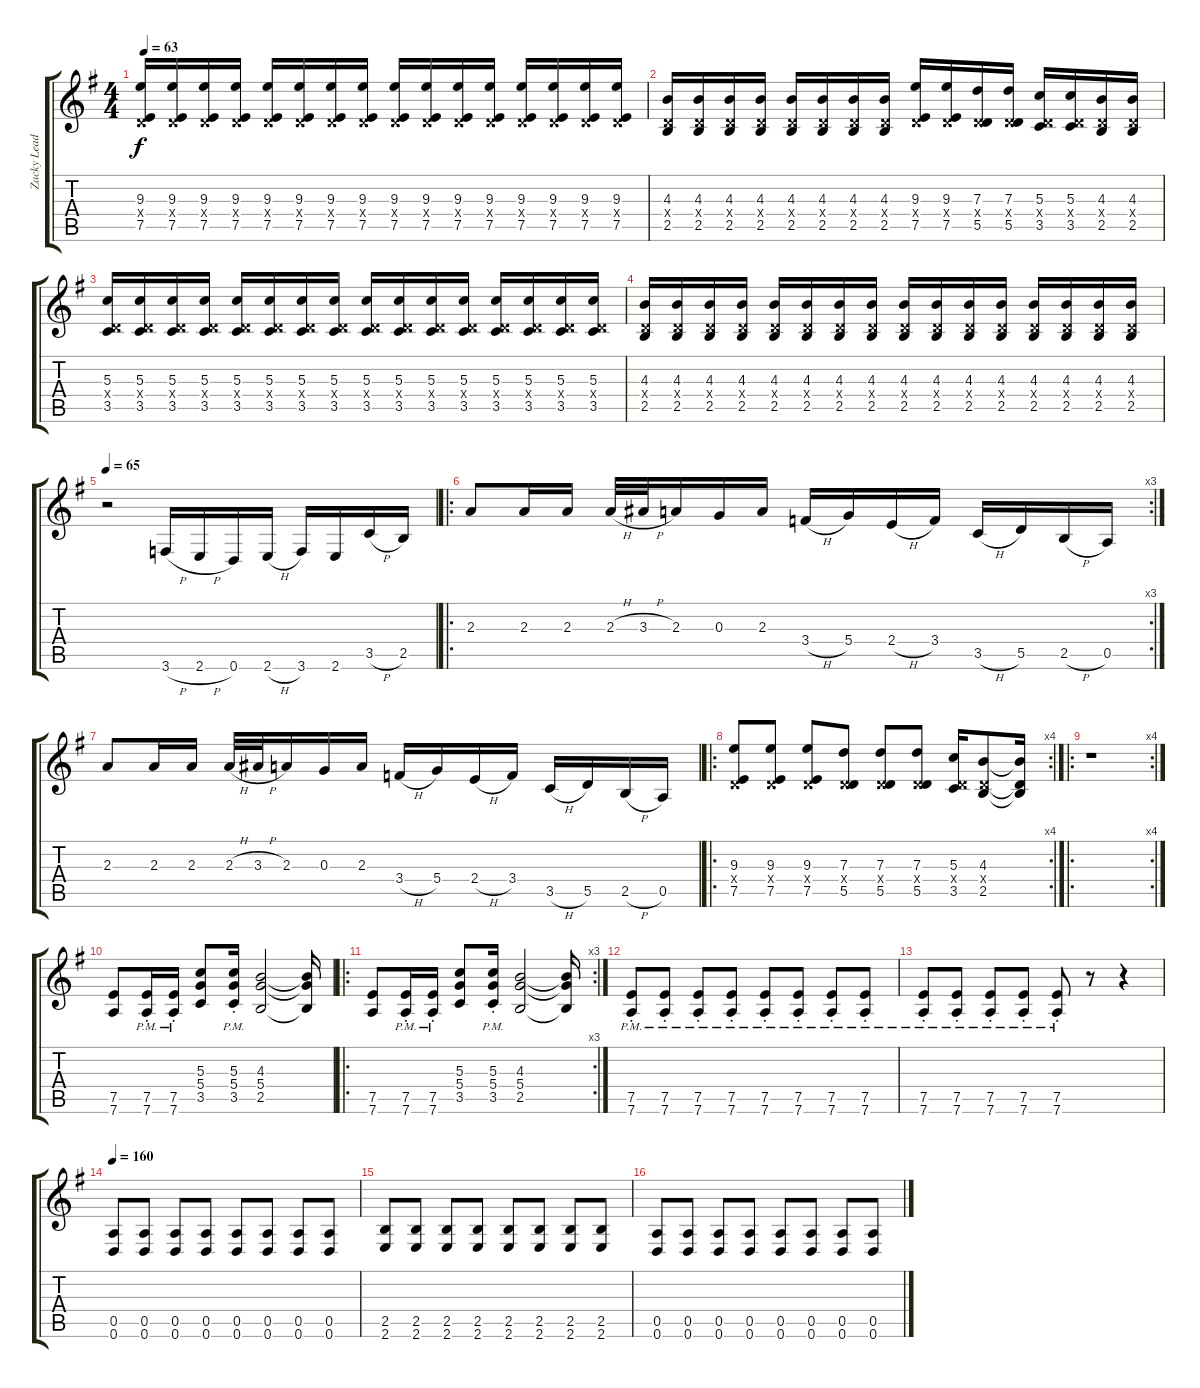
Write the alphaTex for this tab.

\track ("Zacky Lead" "Zacky Lead") {instrument distortionguitar}
\staff {score tabs}
\tuning (E4 B3 G3 D3 A2 D2) {hide}
\ts (4 4)
\tempo 63
\clef g2
\ks g
(9.3 0.4{x} 7.5).16{dy f} (9.3 0.4{x} 7.5).16 (9.3 0.4{x} 7.5).16 (9.3 0.4{x} 7.5).16 (9.3 0.4{x} 7.5).16 (9.3 0.4{x} 7.5).16 (9.3 0.4{x} 7.5).16 (9.3 0.4{x} 7.5).16 (9.3 0.4{x} 7.5).16 (9.3 0.4{x} 7.5).16 (9.3 0.4{x} 7.5).16 (9.3 0.4{x} 7.5).16 (9.3 0.4{x} 7.5).16 (9.3 0.4{x} 7.5).16 (9.3 0.4{x} 7.5).16 (9.3 0.4{x} 7.5).16 |
(4.3 0.4{x} 2.5).16 (4.3 0.4{x} 2.5).16 (4.3 0.4{x} 2.5).16 (4.3 0.4{x} 2.5).16 (4.3 0.4{x} 2.5).16 (4.3 0.4{x} 2.5).16 (4.3 0.4{x} 2.5).16 (4.3 0.4{x} 2.5).16 (9.3 0.4{x} 7.5).16 (9.3 0.4{x} 7.5).16 (7.3 0.4{x} 5.5).16 (7.3 0.4{x} 5.5).16 (5.3 0.4{x} 3.5).16 (5.3 0.4{x} 3.5).16 (4.3 0.4{x} 2.5).16 (4.3 0.4{x} 2.5).16 |
(5.3 0.4{x} 3.5).16 (5.3 0.4{x} 3.5).16 (5.3 0.4{x} 3.5).16 (5.3 0.4{x} 3.5).16 (5.3 0.4{x} 3.5).16 (5.3 0.4{x} 3.5).16 (5.3 0.4{x} 3.5).16 (5.3 0.4{x} 3.5).16 (5.3 0.4{x} 3.5).16 (5.3 0.4{x} 3.5).16 (5.3 0.4{x} 3.5).16 (5.3 0.4{x} 3.5).16 (5.3 0.4{x} 3.5).16 (5.3 0.4{x} 3.5).16 (5.3 0.4{x} 3.5).16 (5.3 0.4{x} 3.5).16 |
(4.3 0.4{x} 2.5).16 (4.3 0.4{x} 2.5).16 (4.3 0.4{x} 2.5).16 (4.3 0.4{x} 2.5).16 (4.3 0.4{x} 2.5).16 (4.3 0.4{x} 2.5).16 (4.3 0.4{x} 2.5).16 (4.3 0.4{x} 2.5).16 (4.3 0.4{x} 2.5).16 (4.3 0.4{x} 2.5).16 (4.3 0.4{x} 2.5).16 (4.3 0.4{x} 2.5).16 (4.3 0.4{x} 2.5).16 (4.3 0.4{x} 2.5).16 (4.3 0.4{x} 2.5).16 (4.3 0.4{x} 2.5).16 |
\tempo 65
r.2 3.6{h}.16 2.6{h}.16 0.6.16 2.6{h}.16 3.6.16 2.6.16 3.5{h}.16 2.5.16 |
\ro
\rc 3
2.3.8 2.3.16 2.3.16 2.3{h}.32 3.3{h}.32 2.3.16 0.3.16 2.3.16 3.4{h}.16 5.4.16 2.4{h}.16 3.4.16 3.5{h}.16 5.5.16 2.5{h}.16 0.5.16 |
2.3.8 2.3.16 2.3.16 2.3{h}.32 3.3{h}.32 2.3.16 0.3.16 2.3.16 3.4{h}.16 5.4.16 2.4{h}.16 3.4.16 3.5{h}.16 5.5.16 2.5{h}.16 0.5.16 |
\ro
\rc 4
(9.3 0.4{x} 7.5).8 (9.3 0.4{x} 7.5).8 (9.3 0.4{x} 7.5).8 (7.3 0.4{x} 5.5).8 (7.3 0.4{x} 5.5).8 (7.3 0.4{x} 5.5).8 (5.3 0.4{x} 3.5).16 (4.3 0.4{x} 2.5).8 (4.3{t} 0.4{t} 2.5{t}).16 |
\ro
\rc 4
r.1 |
(7.5 7.6).8 (7.5{pm st} 7.6{pm st}).16 (7.5{pm st} 7.6{pm st}).16 (5.3 5.4 3.5).8 (5.3{pm st} 5.4{pm st} 3.5{pm st}).16 (4.3 5.4 2.5).2 (4.3{t} 5.4{t} 2.5{t}).16 |
\ro
\rc 3
(7.5 7.6).8 (7.5{pm st} 7.6{pm st}).16 (7.5{pm st} 7.6{pm st}).16 (5.3 5.4 3.5).8 (5.3{pm st} 5.4{pm st} 3.5{pm st}).16 (4.3 5.4 2.5).2 (4.3{t} 5.4{t} 2.5{t}).16 |
(7.5{pm st} 7.6{pm st}).8 (7.5{pm st} 7.6{pm st}).8 (7.5{pm st} 7.6{pm st}).8 (7.5{pm st} 7.6{pm st}).8 (7.5{pm st} 7.6{pm st}).8 (7.5{pm st} 7.6{pm st}).8 (7.5{pm st} 7.6{pm st}).8 (7.5{pm st} 7.6{pm st}).8 |
(7.5{pm st} 7.6{pm st}).8 (7.5{pm st} 7.6{pm st}).8 (7.5{pm st} 7.6{pm st}).8 (7.5{pm st} 7.6{pm st}).8 (7.5{pm st} 7.6{pm st}).8 r.8 r.4 |
\tempo 160
(0.5 0.6).8 (0.5 0.6).8 (0.5 0.6).8 (0.5 0.6).8 (0.5 0.6).8 (0.5 0.6).8 (0.5 0.6).8 (0.5 0.6).8 |
(2.5 2.6).8 (2.5 2.6).8 (2.5 2.6).8 (2.5 2.6).8 (2.5 2.6).8 (2.5 2.6).8 (2.5 2.6).8 (2.5 2.6).8 |
(0.5 0.6).8 (0.5 0.6).8 (0.5 0.6).8 (0.5 0.6).8 (0.5 0.6).8 (0.5 0.6).8 (0.5 0.6).8 (0.5 0.6).8
